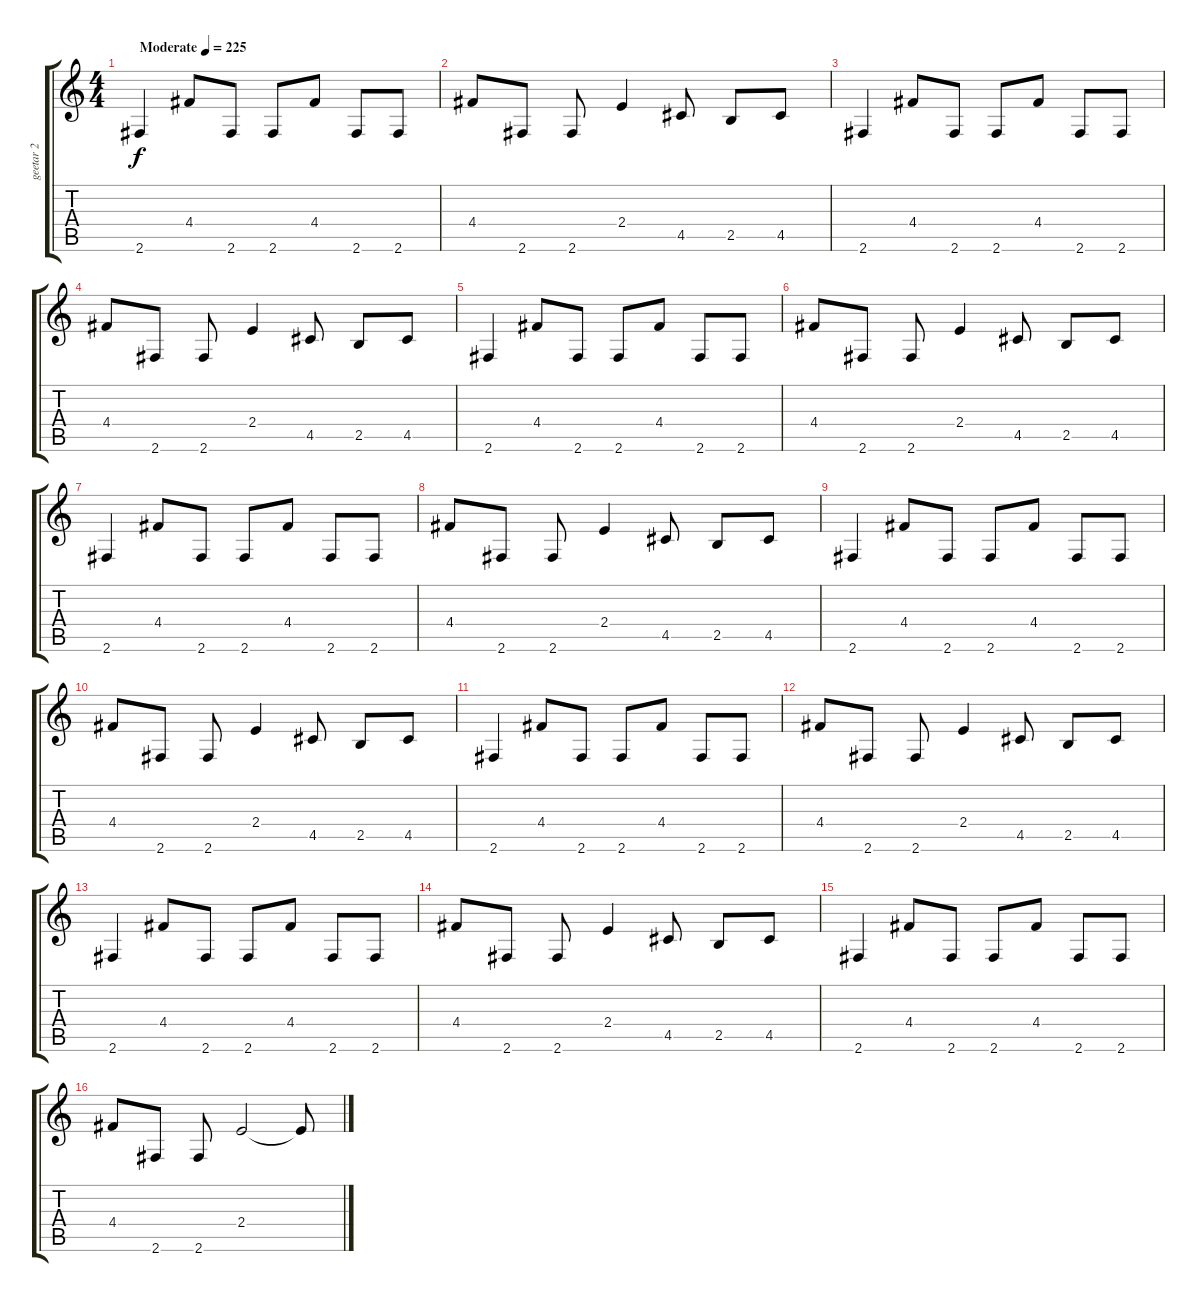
\track ("geetar 2" "geetar 2") {instrument distortionguitar}
\staff {score tabs}
\tuning (E4 B3 G3 D3 A2 E2) {hide}
\ts (4 4)
\tempo (225 "Moderate")
\clef g2
\ks c
2.6.4{dy f instrument distortionguitar} 4.4.8 2.6.8 2.6.8 4.4.8 2.6.8 2.6.8 |
4.4.8 2.6.8 2.6.8 2.4.4 4.5.8 2.5.8 4.5.8 |
2.6.4 4.4.8 2.6.8 2.6.8 4.4.8 2.6.8 2.6.8 |
4.4.8 2.6.8 2.6.8 2.4.4 4.5.8 2.5.8 4.5.8 |
2.6.4 4.4.8 2.6.8 2.6.8 4.4.8 2.6.8 2.6.8 |
4.4.8 2.6.8 2.6.8 2.4.4 4.5.8 2.5.8 4.5.8 |
2.6.4 4.4.8 2.6.8 2.6.8 4.4.8 2.6.8 2.6.8 |
4.4.8 2.6.8 2.6.8 2.4.4 4.5.8 2.5.8 4.5.8 |
2.6.4 4.4.8 2.6.8 2.6.8 4.4.8 2.6.8 2.6.8 |
4.4.8 2.6.8 2.6.8 2.4.4 4.5.8 2.5.8 4.5.8 |
2.6.4 4.4.8 2.6.8 2.6.8 4.4.8 2.6.8 2.6.8 |
4.4.8 2.6.8 2.6.8 2.4.4 4.5.8 2.5.8 4.5.8 |
2.6.4 4.4.8 2.6.8 2.6.8 4.4.8 2.6.8 2.6.8 |
4.4.8 2.6.8 2.6.8 2.4.4 4.5.8 2.5.8 4.5.8 |
2.6.4 4.4.8 2.6.8 2.6.8 4.4.8 2.6.8 2.6.8 |
4.4.8 2.6.8 2.6.8 2.4.2 2.4{t}.8
